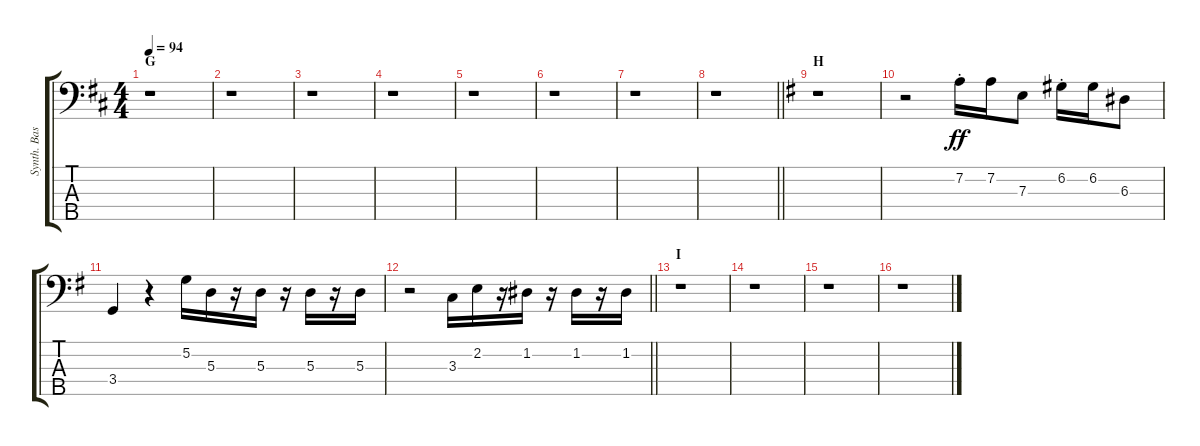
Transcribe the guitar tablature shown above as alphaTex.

\track ("Synth. Bass" "Synth. Bas") {instrument synthbass1}
\staff {score tabs}
\tuning (G2 D2 A1 E1 B0) {hide}
\ts (4 4)
\section ("" "G")
\tempo 94
\clef f4
\ks d
r.1{dy ff} |
r.1 |
r.1 |
r.1 |
r.1 |
r.1 |
r.1 |
\barLineRight lightlight
r.1 |
\section ("" "H")
\ks g
r.1 |
r.2 7.2{st}.16 7.2.16 7.3.8 6.2{st}.16 6.2.16 6.3.8 |
3.4.4 r.4 5.2.16 5.3.16 r.16 5.3.16 r.16 5.3.16 r.16 5.3.16 |
\barLineRight lightlight
r.2 3.3.16 2.2.16 r.16 1.2.16 r.16 1.2.16 r.16 1.2.16 |
\section ("" "I")
r.1 |
r.1 |
r.1 |
r.1
